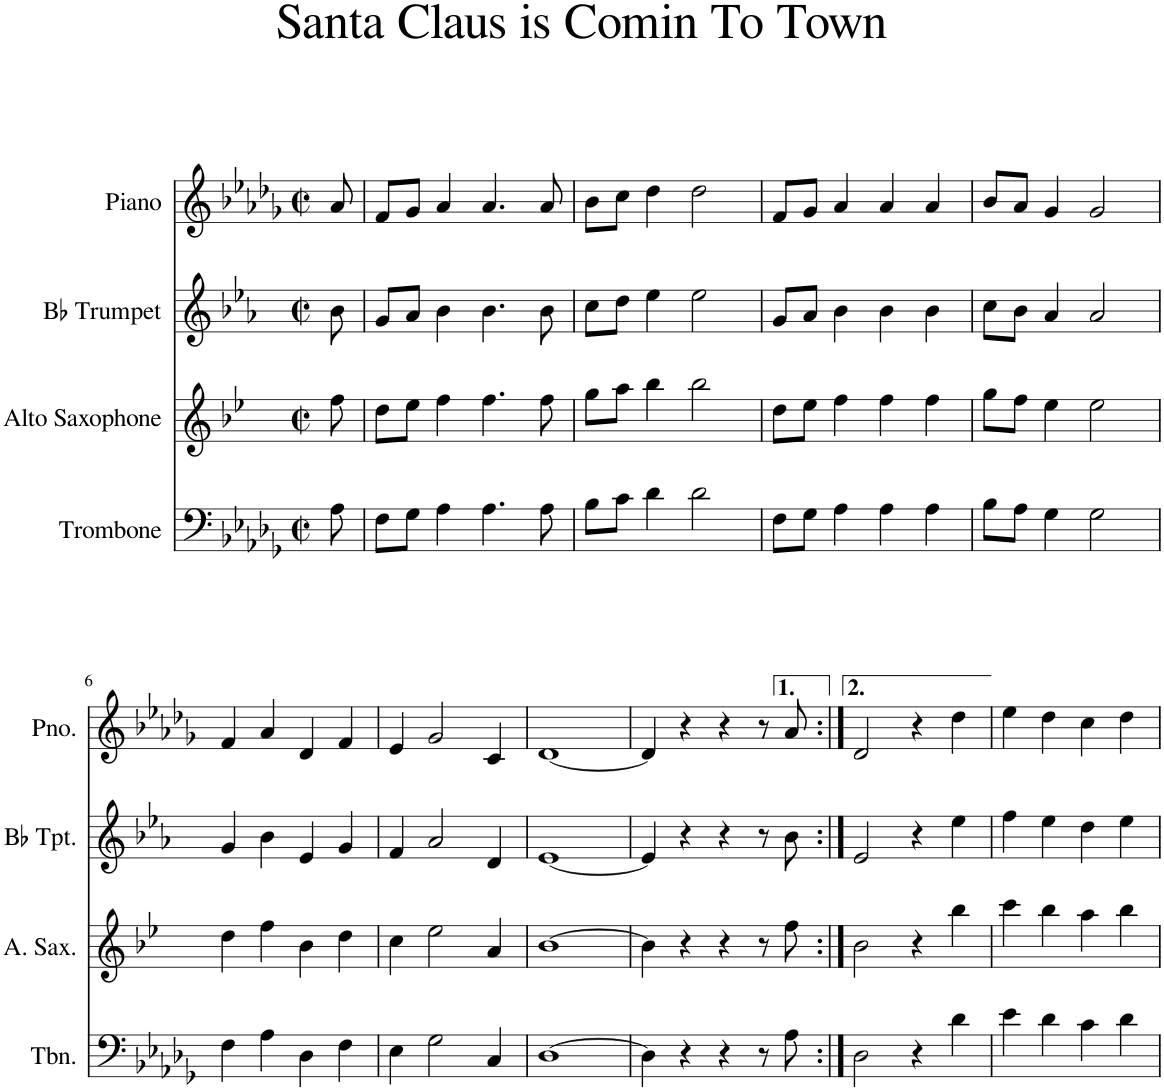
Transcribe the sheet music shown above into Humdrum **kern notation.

**kern	**kern	**kern	**kern
*part4	*part3	*part2	*part1
*staff4	*staff3	*staff2	*staff1
*I"Trombone	*I"Alto Saxophone	*I"Bb Trumpet	*I"Piano
*I'Tbn.	*I'A. Sax.	*I'Bb Tpt.	*I'Pno.
*clefF4	*clefG2	*clefG2	*clefG2
*	*Trd5c9	*Trd1c2	*
*k[b-e-a-d-g-]	*k[b-e-]	*k[b-e-a-]	*k[b-e-a-d-g-]
*M2/2	*M2/2	*M2/2	*M2/2
*met(c|)	*met(c|)	*met(c|)	*met(c|)
=1	=1	=1	=1
8A-\	8ff\	8b-\	8a-/
=2	=2	=2	=2
8F\L	8dd\L	8g/L	8f/L
8G-\J	8ee-\J	8a-/J	8g-/J
4A-\	4ff\	4b-\	4a-/
4.A-\	4.ff\	4.b-\	4.a-/
8A-\	8ff\	8b-\	8a-/
=3	=3	=3	=3
8B-\L	8gg\L	8cc\L	8b-\L
8c\J	8aa\J	8dd\J	8cc\J
4d-\	4bb-\	4ee-\	4dd-\
2d-\	2bb-\	2ee-\	2dd-\
=4	=4	=4	=4
8F\L	8dd\L	8g/L	8f/L
8G-\J	8ee-\J	8a-/J	8g-/J
4A-\	4ff\	4b-\	4a-/
4A-\	4ff\	4b-\	4a-/
4A-\	4ff\	4b-\	4a-/
=5	=5	=5	=5
8B-\L	8gg\L	8cc\L	8b-/L
8A-\J	8ff\J	8b-\J	8a-/J
4G-\	4ee-\	4a-/	4g-/
2G-\	2ee-\	2a-/	2g-/
!!LO:LB:g=z
=6	=6	=6	=6
4F\	4dd\	4g/	4f/
4A-\	4ff\	4b-\	4a-/
4D-\	4b-\	4e-/	4d-/
4F\	4dd\	4g/	4f/
=7	=7	=7	=7
4E-\	4cc\	4f/	4e-/
2G-\	2ee-\	2a-/	2g-/
4C/	4a/	4d/	4c/
=8	=8	=8	=8
[1D-	[1b-	[1e-	[1d-
=9	=9	=9	=9
4D-\]	4b-\]	4e-/]	4d-/]
4r	4r	4r	4r
4r	4r	4r	4r
8r	8r	8r	8r
8A-\	8ff\	8b-\	8a-/
=10:|!	=10:|!	=10:|!	=10:|!
2D-\	2b-\	2e-/	2d-/
4r	4r	4r	4r
4d-\	4bb-\	4ee-\	4dd-\
=11	=11	=11	=11
4e-\	4ccc\	4ff\	4ee-\
4d-\	4bb-\	4ee-\	4dd-\
4c\	4aa\	4dd\	4cc\
4d-\	4bb-\	4ee-\	4dd-\
=	=	=	=
*-	*-	*-	*-
